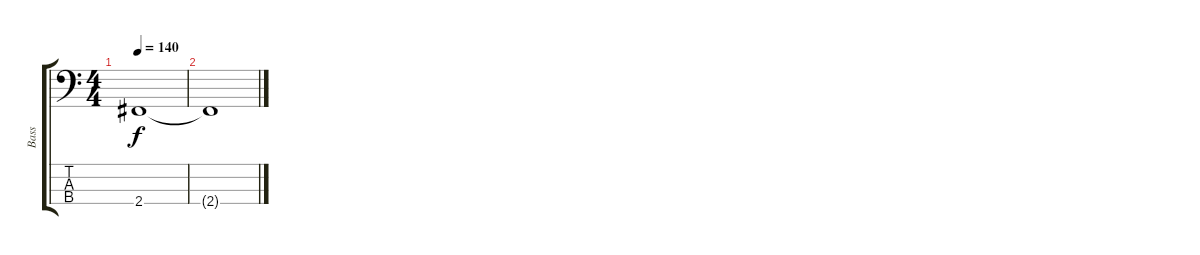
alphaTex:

\track ("Bass" "Bass") {instrument electricbasspick}
\staff {score tabs}
\tuning (G2 D2 A1 E1) {hide}
\ts (4 4)
\tempo 140
\clef f4
\ks c
2.4.1{dy f} |
2.4{t}.1
